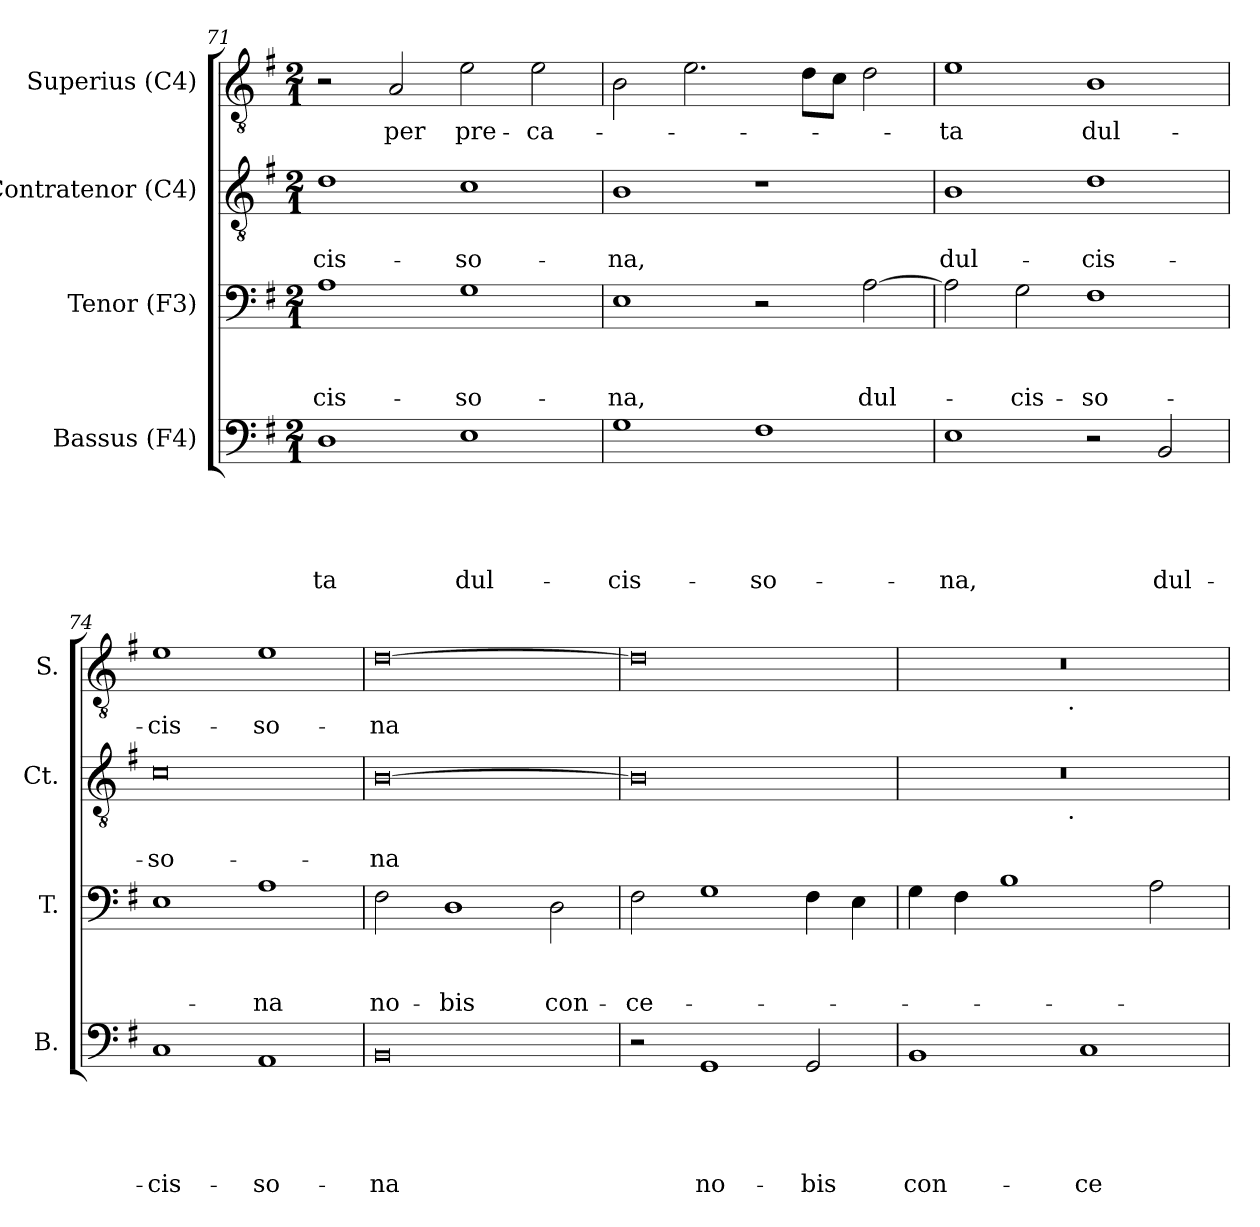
**kern	**text	**text	**text	**text	**text	**kern	**text	**text	**text	**kern	**text	**text	**kern	**text
*part4	*part4	*part4	*part4	*part4	*part4	*part3	*part3	*part3	*part3	*part2	*part2	*part2	*part1	*part1
*staff4	*staff4	*staff4	*staff4	*staff4	*staff4	*staff3	*staff3	*staff3	*staff3	*staff2	*staff2	*staff2	*staff1	*staff1
*I"Bassus (F4)	*	*	*	*	*	*I"Tenor (F3)	*	*	*	*I"Contratenor (C4)	*	*	*I"Superius (C4)	*
*I'B.	*	*	*	*	*	*I'T.	*	*	*	*I'Ct.	*	*	*I'S.	*
*clefF4	*	*	*	*	*	*clefF4	*	*	*	*clefGv2	*	*	*clefGv2	*
*k[f#]	*	*	*	*	*	*k[f#]	*	*	*	*k[f#]	*	*	*k[f#]	*
*G:	*	*	*	*	*	*G:	*	*	*	*G:	*	*	*G:	*
*M2/1	*	*	*	*	*	*M2/1	*	*	*	*M2/1	*	*	*M2/1	*
=71	=71	=71	=71	=71	=71	=71	=71	=71	=71	=71	=71	=71	=71	=71
!	!	!	!	!	!LO:LY:b	!	!	!	!LO:LY:b	!	!	!LO:LY:b	!	!
1D	.	.	.	.	-ta	1A	.	.	-cis-	1d	.	-cis-	2r	.
!	!	!	!	!	!	!	!	!	!	!	!	!	!	!LO:LY:b
.	.	.	.	.	.	.	.	.	.	.	.	.	2A/	per
!	!	!	!	!	!LO:LY:b	!	!	!	!LO:LY:b	!	!	!LO:LY:b	!	!LO:LY:b
1E	.	.	.	.	dul-	1G	.	.	-so-	1c	.	-so-	2e\	pre-
!	!	!	!	!	!	!	!	!	!	!	!	!	!	!LO:LY:b
.	.	.	.	.	.	.	.	.	.	.	.	.	2e\	-ca-
=72	=72	=72	=72	=72	=72	=72	=72	=72	=72	=72	=72	=72	=72	=72
!	!	!	!	!	!LO:LY:b	!	!	!	!LO:LY:b	!	!	!LO:LY:b	!	!
1G	.	.	.	.	-cis-	1E	.	.	-na,	1B	.	-na,	2B\	.
.	.	.	.	.	.	.	.	.	.	.	.	.	2.e\	.
!	!	!	!	!	!LO:LY:b	!	!	!	!	!	!	!	!	!
1F#	.	.	.	.	-so-	2r	.	.	.	1r	.	.	.	.
.	.	.	.	.	.	.	.	.	.	.	.	.	8d\L	.
.	.	.	.	.	.	.	.	.	.	.	.	.	8c\J	.
!	!	!	!	!	!	!	!	!	!LO:LY:b	!	!	!	!	!
.	.	.	.	.	.	[>2A\	.	.	dul-	.	.	.	2d\	.
=73	=73	=73	=73	=73	=73	=73	=73	=73	=73	=73	=73	=73	=73	=73
!	!	!	!	!	!LO:LY:b	!	!	!	!	!	!	!LO:LY:b	!	!LO:LY:b
1E	.	.	.	.	-na,	2A\]	.	.	.	1B	.	dul-	1e	-ta
!	!	!	!	!	!	!	!	!	!LO:LY:b	!	!	!	!	!
.	.	.	.	.	.	2G\	.	.	-cis-	.	.	.	.	.
!	!	!	!	!	!	!	!	!	!LO:LY:b	!	!	!LO:LY:b	!	!LO:LY:b
2r	.	.	.	.	.	1F#	.	.	-so-	1d	.	-cis-	1B	dul-
!	!	!	!	!	!LO:LY:b	!	!	!	!	!	!	!	!	!
2BB/	.	.	.	.	dul-	.	.	.	.	.	.	.	.	.
=74	=74	=74	=74	=74	=74	=74	=74	=74	=74	=74	=74	=74	=74	=74
!	!	!	!	!	!LO:LY:b	!	!	!	!	!	!	!LO:LY:b:rj	!	!LO:LY:b
1C	.	.	.	.	-cis-	1E	.	.	.	0c	.	-so-	1e	-cis-
!	!	!	!	!	!LO:LY:b	!	!	!	!LO:LY:b	!	!	!	!	!LO:LY:b
1AA	.	.	.	.	-so-	1A	.	.	-na	.	.	.	1e	-so-
!!LO:LB:g=z
=75	=75	=75	=75	=75	=75	=75	=75	=75	=75	=75	=75	=75	=75	=75
!	!	!	!	!	!LO:LY:b:rj	!	!	!	!LO:LY:b	!	!	!LO:LY:b	!	!LO:LY:b
0BB	.	.	.	.	-na	2F#\	.	.	no-	[>0B	.	-na	[>0d	-na
!	!	!	!	!	!	!	!	!	!LO:LY:b	!	!	!	!	!
.	.	.	.	.	.	1D	.	.	-bis	.	.	.	.	.
!	!	!	!	!	!	!	!	!	!LO:LY:b	!	!	!	!	!
.	.	.	.	.	.	2D\	.	.	con-	.	.	.	.	.
=76	=76	=76	=76	=76	=76	=76	=76	=76	=76	=76	=76	=76	=76	=76
!	!	!	!	!	!	!	!	!	!LO:LY:b	!	!	!	!	!
2r	.	.	.	.	.	2F#\	.	.	-ce-	0B]	.	.	0d]	.
!	!	!	!	!	!LO:LY:b	!	!	!	!	!	!	!	!	!
1GG	.	.	.	.	no-	1G	.	.	.	.	.	.	.	.
!	!	!	!	!	!LO:LY:b	!	!	!	!	!	!	!	!	!
2GG/	.	.	.	.	-bis	4F#\	.	.	.	.	.	.	.	.
.	.	.	.	.	.	4E\	.	.	.	.	.	.	.	.
=77	=77	=77	=77	=77	=77	=77	=77	=77	=77	=77	=77	=77	=77	=77
!	!	!	!	!	!LO:LY:b	!	!	!	!	!	!	!	!	!
*	*	*	*	*	*	*	*	*	*	*^	*	*	*^	*
1BB	.	.	.	.	con-	4G\	.	.	.	0r	2ryy	.	.	0r	2ryy	.
.	.	.	.	.	.	4F#\	.	.	.	.	.	.	.	.	.	.
.	.	.	.	.	.	1B	.	.	.	.	4...ryy	.	.	.	4...ryy	.
!	!	!	!	!	!	!	!	!	!	!	!	!	!	!	!LO:TX:b:t=.	!
!	!	!	!	!	!	!	!	!	!	!	!LO:TX:b:t=.	!	!	!	!	!
.	.	.	.	.	.	.	.	.	.	.	1ryy	.	.	.	1ryy	.
!	!	!	!	!	!LO:LY:b	!	!	!	!	!	!	!	!	!	!	!
1C	.	.	.	.	-ce-	.	.	.	.	.	.	.	.	.	.	.
.	.	.	.	.	.	2A\	.	.	.	.	.	.	.	.	.	.
.	.	.	.	.	.	.	.	.	.	.	32ryy	.	.	.	32ryy	.
*	*	*	*	*	*	*	*	*	*	*v	*v	*	*	*	*	*
*	*	*	*	*	*	*	*	*	*	*	*	*	*v	*v	*
=	=	=	=	=	=	=	=	=	=	=	=	=	=	=
*-	*-	*-	*-	*-	*-	*-	*-	*-	*-	*-	*-	*-	*-	*-
